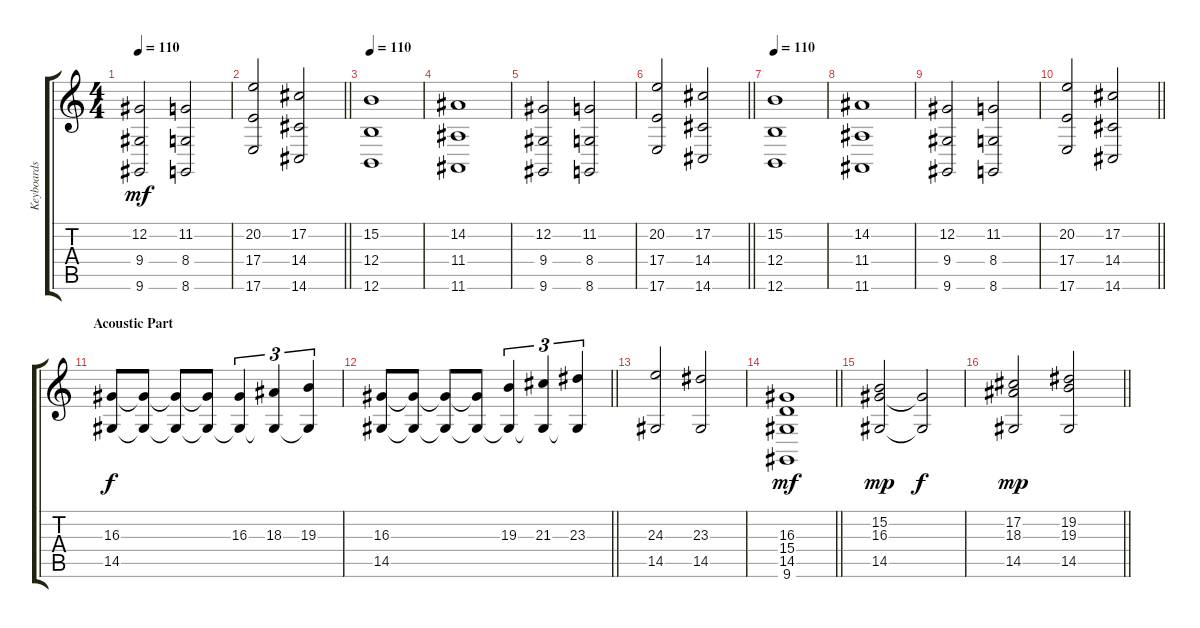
\track ("Keyboards II (Rythm)" "Keyboards ") {instrument stringensemble1}
\staff {score tabs}
\tuning (Db4 Ab3 E3 B2 Gb2 B1) {hide}
\ts (4 4)
\tempo 110
\clef g2
\ks c
(12.2 9.4 9.6).2{dy mf} (11.2 8.4 8.6).2 |
\barLineRight lightlight
(20.2 17.4 17.6).2 (17.2 14.4 14.6).2 |
\tempo 115
\tempo 110
(15.2 12.4 12.6).1{instrument choiraahs} |
(14.2 11.4 11.6).1 |
(12.2 9.4 9.6).2 (11.2 8.4 8.6).2 |
\barLineRight lightlight
(20.2 17.4 17.6).2 (17.2 14.4 14.6).2 |
\tempo 115
\tempo 110
(15.2 12.4 12.6).1{instrument choiraahs} |
(14.2 11.4 11.6).1 |
(12.2 9.4 9.6).2 (11.2 8.4 8.6).2 |
\barLineRight lightlight
(20.2 17.4 17.6).2 (17.2 14.4 14.6).2 |
\section ("" "Acoustic Part")
(16.3 14.5).8{dy f instrument stringensemble1} (16.3{t} 14.5{t}).8 (16.3{t} 14.5{t}).8 (16.3{t} 14.5{t}).8 (16.3 14.5{t}).4{tu (3 2)} (18.3 14.5{t}).4{tu (3 2)} (19.3 14.5{t}).4{tu (3 2)} |
\barLineRight lightlight
(16.3 14.5).8 (16.3{t} 14.5{t}).8 (16.3{t} 14.5{t}).8 (16.3{t} 14.5{t}).8 (19.3 14.5{t}).4{tu (3 2)} (21.3 14.5{t}).4{tu (3 2)} (23.3 14.5{t}).4{tu (3 2)} |
(24.3 14.5).2 (23.3 14.5).2 |
\barLineRight lightlight
(16.3 15.4 14.5 9.6).1{dy mf} |
(15.2 16.3 14.5).2{dy mp volume 9 instrument stringensemble1} (16.3{t} 14.5{t}).2{dy f} |
\barLineRight lightlight
(17.2 18.3 14.5).2{dy mp instrument stringensemble1} (19.2 19.3 14.5).2
